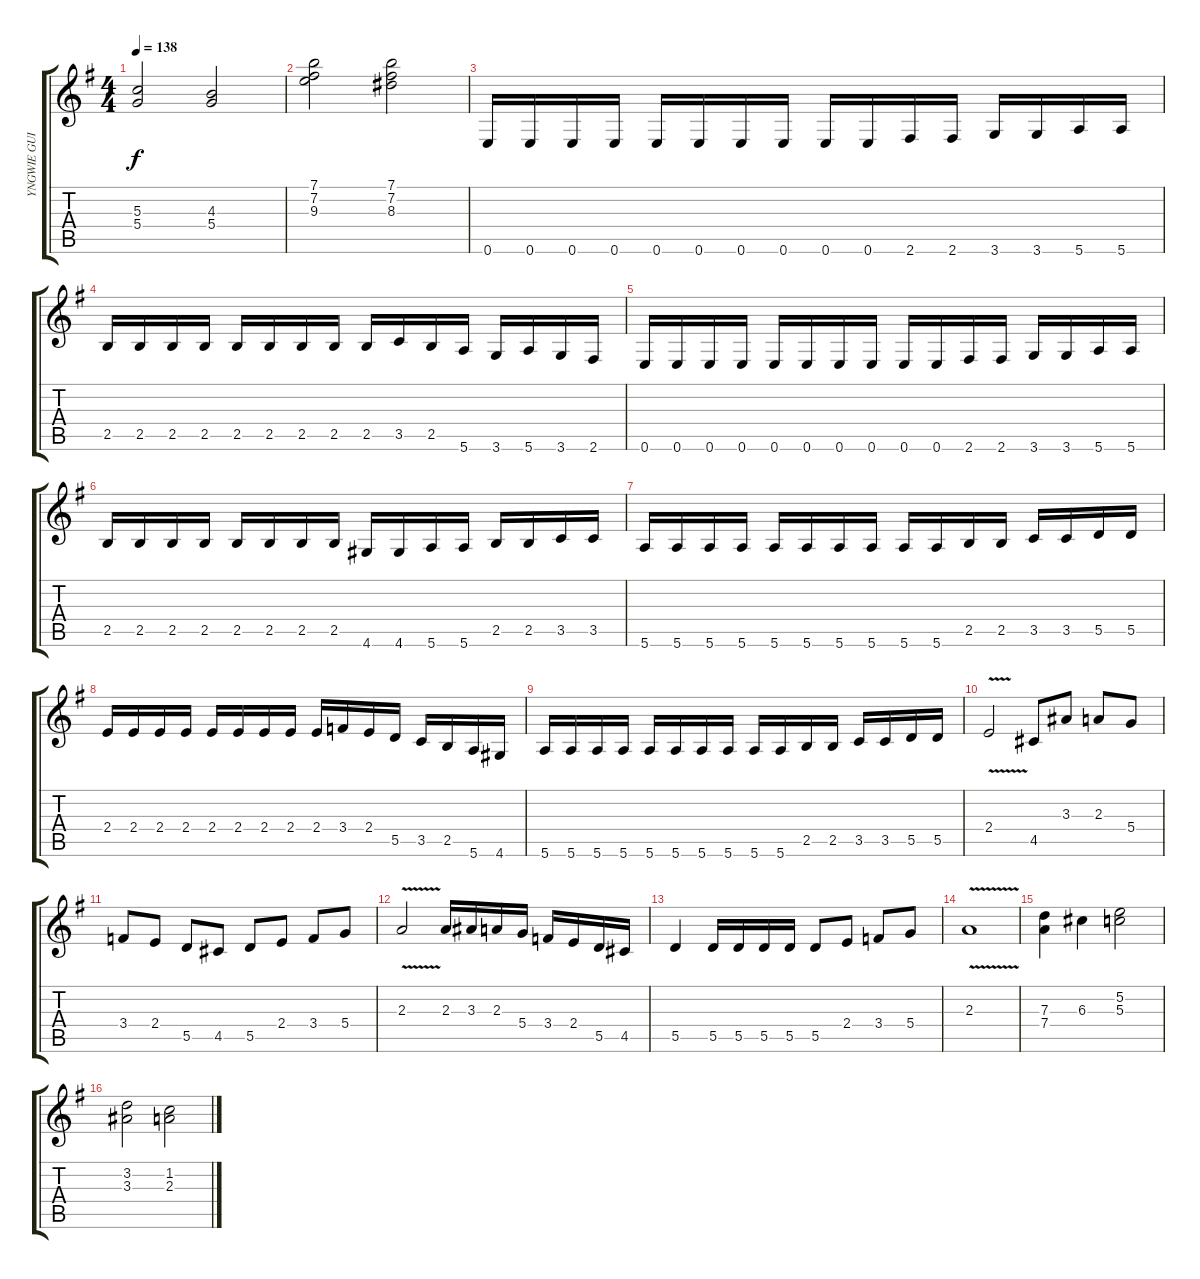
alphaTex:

\track ("YNGWIE GUITAR 2" "YNGWIE GUI") {instrument acousticguitarsteel}
\staff {score tabs}
\tuning (E4 B3 G3 D3 A2 E2) {hide}
\ts (4 4)
\tempo 138
\clef g2
\ks eminor
(5.3 5.4).2{dy f} (4.3 5.4).2 |
(7.1 7.2 9.3).2 (7.1 7.2 8.3).2 |
0.6.16 0.6.16 0.6.16 0.6.16 0.6.16 0.6.16 0.6.16 0.6.16 0.6.16 0.6.16 2.6.16 2.6.16 3.6.16 3.6.16 5.6.16 5.6.16 |
2.5.16 2.5.16 2.5.16 2.5.16 2.5.16 2.5.16 2.5.16 2.5.16 2.5.16 3.5.16 2.5.16 5.6.16 3.6.16 5.6.16 3.6.16 2.6.16 |
0.6.16 0.6.16 0.6.16 0.6.16 0.6.16 0.6.16 0.6.16 0.6.16 0.6.16 0.6.16 2.6.16 2.6.16 3.6.16 3.6.16 5.6.16 5.6.16 |
2.5.16 2.5.16 2.5.16 2.5.16 2.5.16 2.5.16 2.5.16 2.5.16 4.6.16 4.6.16 5.6.16 5.6.16 2.5.16 2.5.16 3.5.16 3.5.16 |
5.6.16 5.6.16 5.6.16 5.6.16 5.6.16 5.6.16 5.6.16 5.6.16 5.6.16 5.6.16 2.5.16 2.5.16 3.5.16 3.5.16 5.5.16 5.5.16 |
2.4.16 2.4.16 2.4.16 2.4.16 2.4.16 2.4.16 2.4.16 2.4.16 2.4.16 3.4.16 2.4.16 5.5.16 3.5.16 2.5.16 5.6.16 4.6.16 |
5.6.16 5.6.16 5.6.16 5.6.16 5.6.16 5.6.16 5.6.16 5.6.16 5.6.16 5.6.16 2.5.16 2.5.16 3.5.16 3.5.16 5.5.16 5.5.16 |
2.4{v}.2 4.5.8 3.3.8 2.3.8 5.4.8 |
3.4.8 2.4.8 5.5.8 4.5.8 5.5.8 2.4.8 3.4.8 5.4.8 |
2.3{v}.2 2.3.16 3.3.16 2.3.16 5.4.16 3.4.16 2.4.16 5.5.16 4.5.16 |
5.5.4 5.5.16 5.5.16 5.5.16 5.5.16 5.5.8 2.4.8 3.4.8 5.4.8 |
2.3{v}.1 |
(7.3 7.4).4 6.3.4 (5.2 5.3).2 |
(3.2 3.3).2 (1.2 2.3).2
